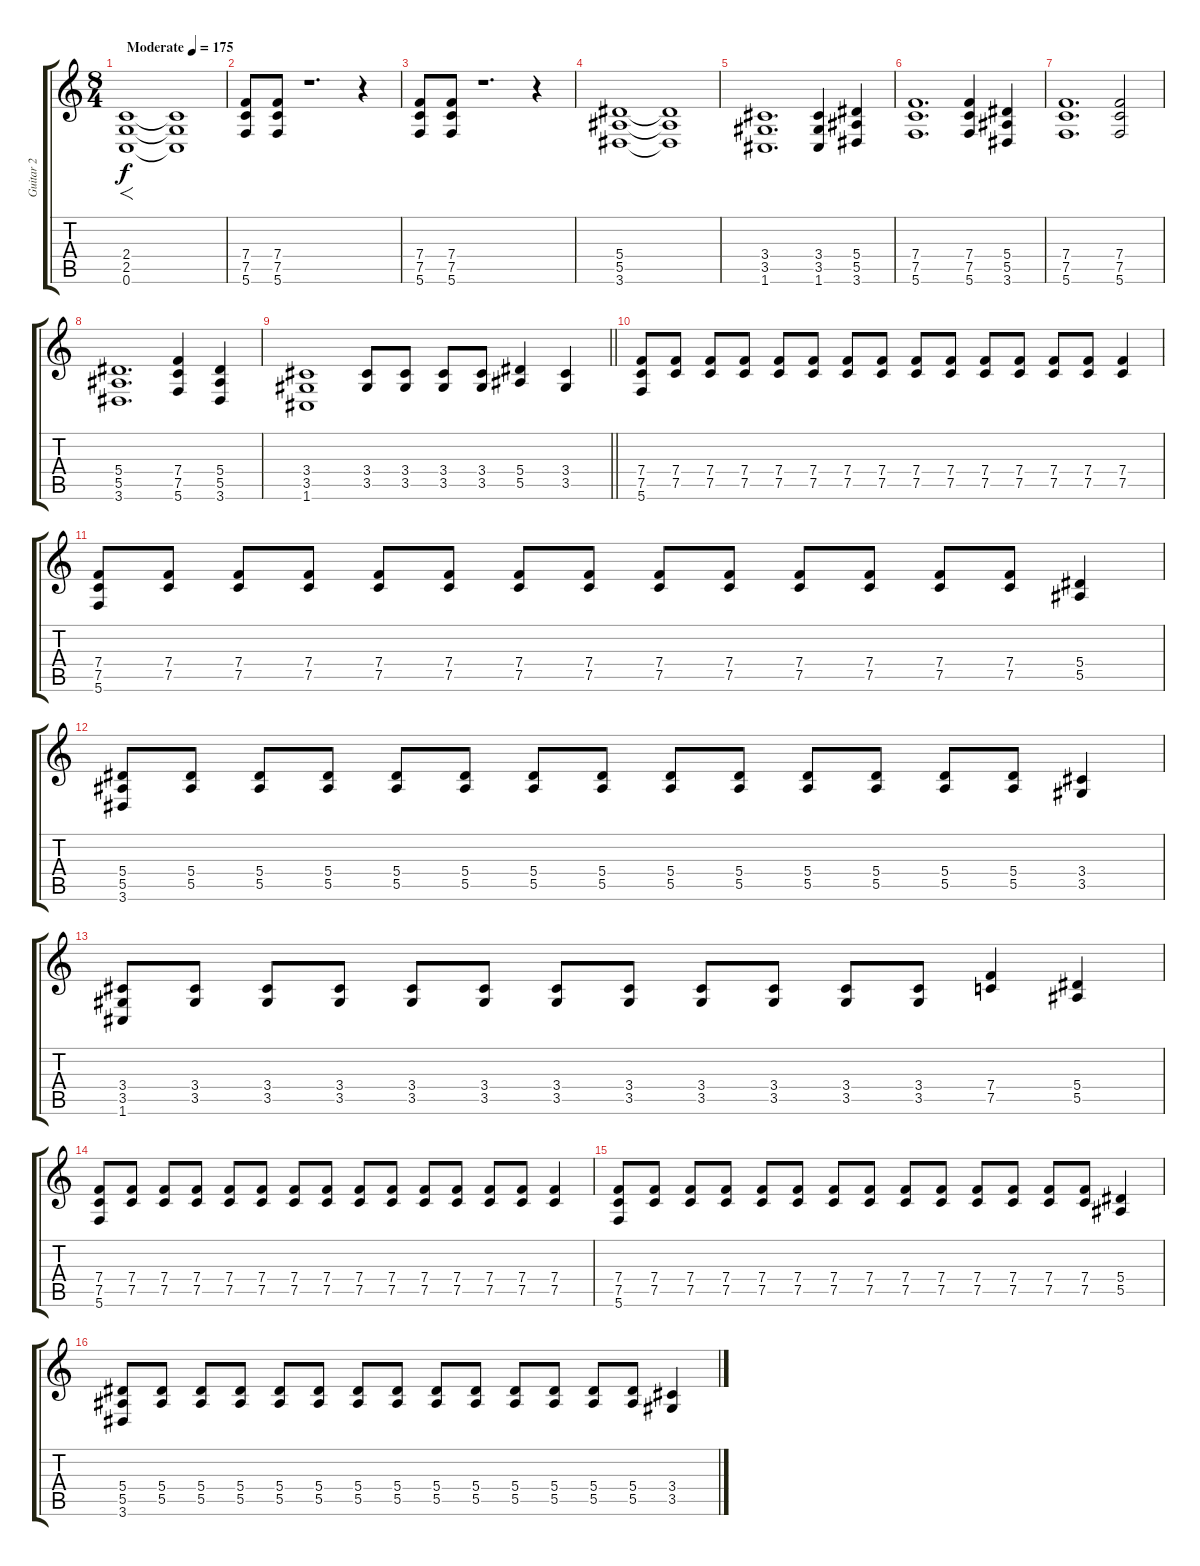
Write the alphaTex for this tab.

\track ("Guitar 2" "Guitar 2") {instrument distortionguitar}
\staff {score tabs}
\tuning (C4 G3 Eb3 Bb2 F2 C2) {hide}
\ts (8 4)
\tempo (175 "Moderate")
\clef g2
\ks c
(2.4 2.5 0.6).1{f dy f instrument distortionguitar} (2.4{t} 2.5{t} 0.6{t}).1 |
(7.4 7.5 5.6).8 (7.4 7.5 5.6).8 r.1{d} r.4 |
(7.4 7.5 5.6).8 (7.4 7.5 5.6).8 r.1{d} r.4 |
(5.4 5.5 3.6).1 (5.4{t} 5.5{t} 3.6{t}).1 |
(3.4 3.5 1.6).1{d} (3.4 3.5 1.6).4 (5.4 5.5 3.6).4 |
(7.4 7.5 5.6).1{d} (7.4 7.5 5.6).4 (5.4 5.5 3.6).4 |
(7.4 7.5 5.6).1{d} (7.4 7.5 5.6).2 |
(5.4 5.5 3.6).1{d} (7.4 7.5 5.6).4 (5.4 5.5 3.6).4 |
\barLineRight lightlight
(3.4 3.5 1.6).1 (3.4 3.5).8 (3.4 3.5).8 (3.4 3.5).8 (3.4 3.5).8 (5.4 5.5).4 (3.4 3.5).4 |
\section ("" "")
(7.4 7.5 5.6).8 (7.4 7.5).8 (7.4 7.5).8 (7.4 7.5).8 (7.4 7.5).8 (7.4 7.5).8 (7.4 7.5).8 (7.4 7.5).8 (7.4 7.5).8 (7.4 7.5).8 (7.4 7.5).8 (7.4 7.5).8 (7.4 7.5).8 (7.4 7.5).8 (7.4 7.5).4 |
(7.4 7.5 5.6).8 (7.4 7.5).8 (7.4 7.5).8 (7.4 7.5).8 (7.4 7.5).8 (7.4 7.5).8 (7.4 7.5).8 (7.4 7.5).8 (7.4 7.5).8 (7.4 7.5).8 (7.4 7.5).8 (7.4 7.5).8 (7.4 7.5).8 (7.4 7.5).8 (5.4 5.5).4 |
(5.4 5.5 3.6).8 (5.4 5.5).8 (5.4 5.5).8 (5.4 5.5).8 (5.4 5.5).8 (5.4 5.5).8 (5.4 5.5).8 (5.4 5.5).8 (5.4 5.5).8 (5.4 5.5).8 (5.4 5.5).8 (5.4 5.5).8 (5.4 5.5).8 (5.4 5.5).8 (3.4 3.5).4 |
(3.4 3.5 1.6).8 (3.4 3.5).8 (3.4 3.5).8 (3.4 3.5).8 (3.4 3.5).8 (3.4 3.5).8 (3.4 3.5).8 (3.4 3.5).8 (3.4 3.5).8 (3.4 3.5).8 (3.4 3.5).8 (3.4 3.5).8 (7.4 7.5).4 (5.4 5.5).4 |
(7.4 7.5 5.6).8 (7.4 7.5).8 (7.4 7.5).8 (7.4 7.5).8 (7.4 7.5).8 (7.4 7.5).8 (7.4 7.5).8 (7.4 7.5).8 (7.4 7.5).8 (7.4 7.5).8 (7.4 7.5).8 (7.4 7.5).8 (7.4 7.5).8 (7.4 7.5).8 (7.4 7.5).4 |
(7.4 7.5 5.6).8 (7.4 7.5).8 (7.4 7.5).8 (7.4 7.5).8 (7.4 7.5).8 (7.4 7.5).8 (7.4 7.5).8 (7.4 7.5).8 (7.4 7.5).8 (7.4 7.5).8 (7.4 7.5).8 (7.4 7.5).8 (7.4 7.5).8 (7.4 7.5).8 (5.4 5.5).4 |
(5.4 5.5 3.6).8 (5.4 5.5).8 (5.4 5.5).8 (5.4 5.5).8 (5.4 5.5).8 (5.4 5.5).8 (5.4 5.5).8 (5.4 5.5).8 (5.4 5.5).8 (5.4 5.5).8 (5.4 5.5).8 (5.4 5.5).8 (5.4 5.5).8 (5.4 5.5).8 (3.4 3.5).4
